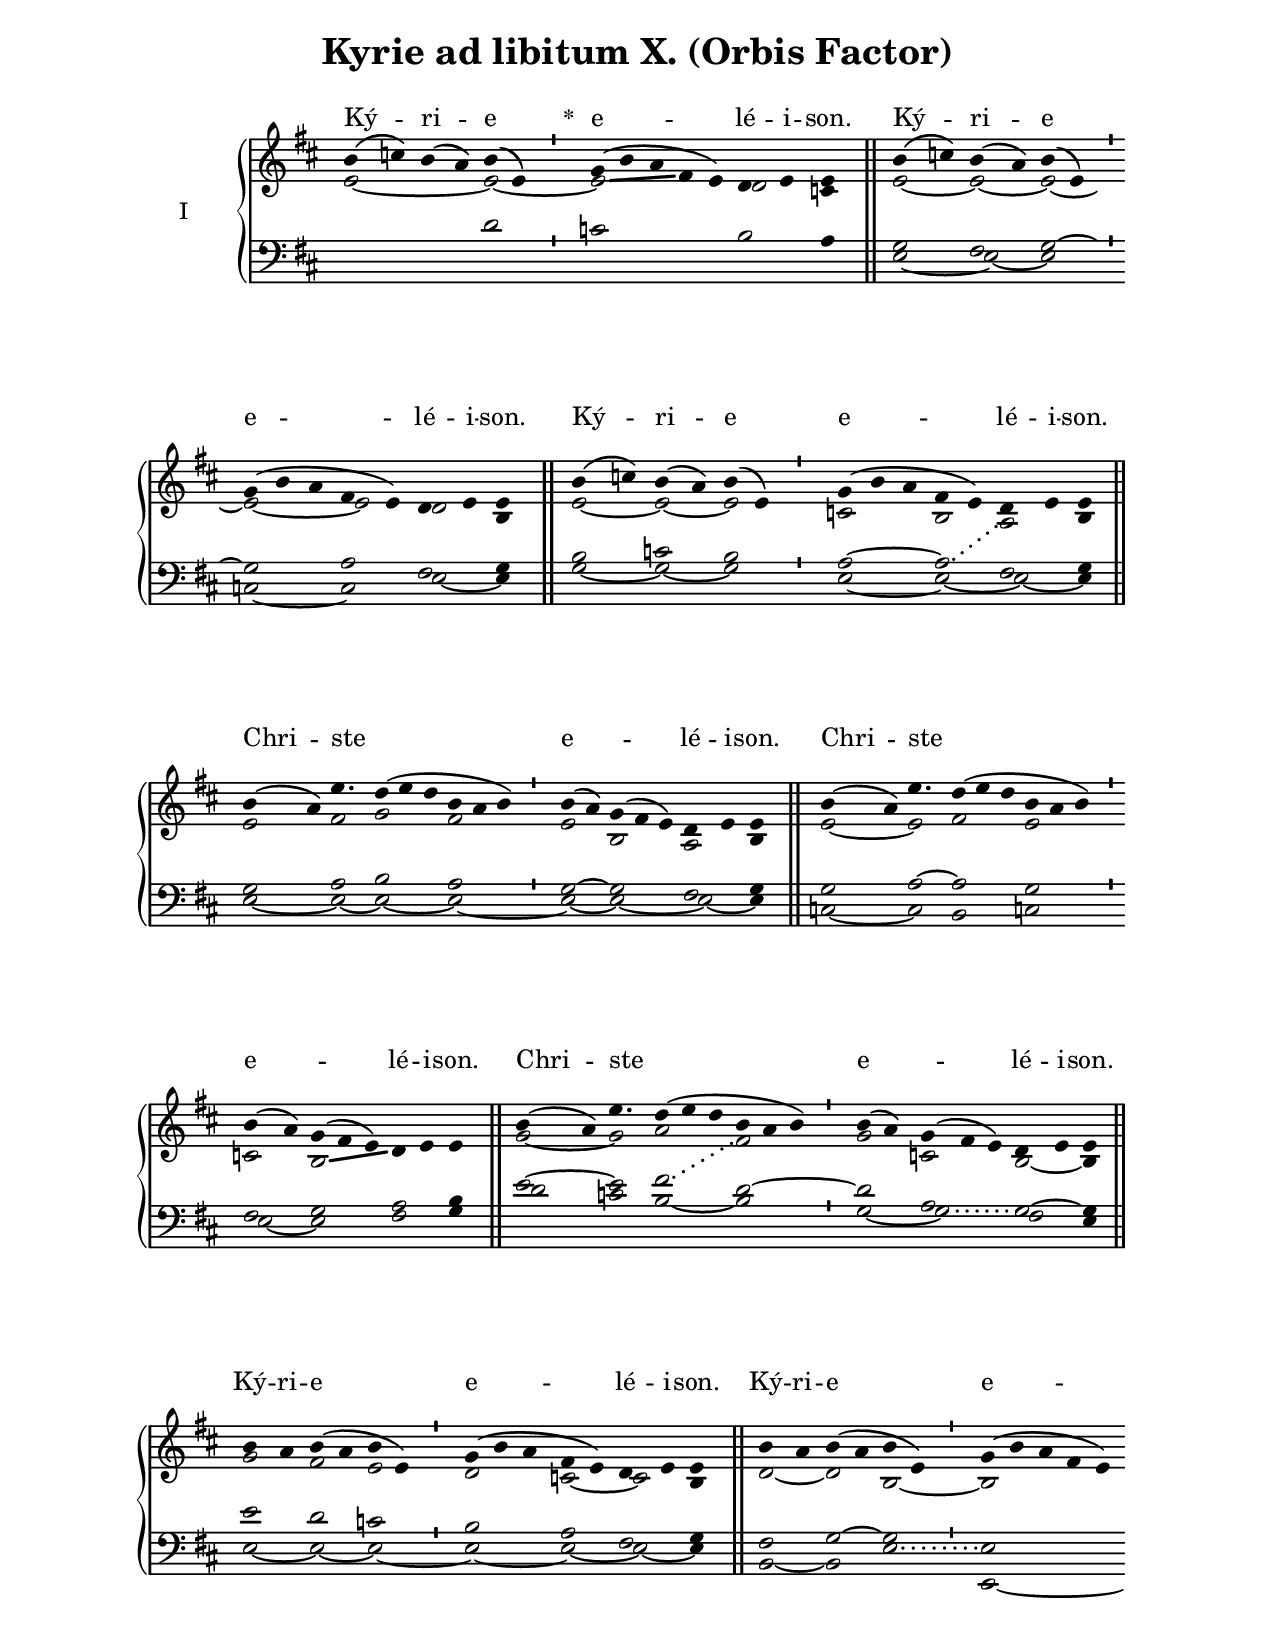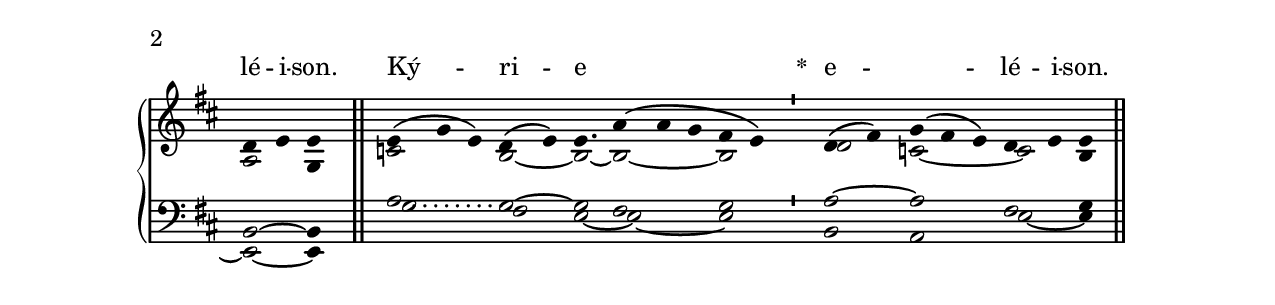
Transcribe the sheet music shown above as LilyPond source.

\version "2.18"
\include "gregorian.ly"
\include "noh2.ily"

%Page reference: page v.137
%(volume.page)

global = {
 \key e \dorian
 \cadenzaOn 
 \override Glissando #'thickness = #2.0
}

\header {
  title = \markup \center-column {"Kyrie ad libitum X. (Orbis Factor)" \vspace #1 }
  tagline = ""
  composer = ""
}

\paper {
 #(include-special-characters)
  oddHeaderMarkup = \markup \fill-line {
    \line {}
    \center-column {
      \on-the-fly #first-page     " "
      \on-the-fly #not-first-page " "
    }
    \line { \on-the-fly #print-page-number-check-first \fromproperty #'page:page-number-string }
  }
  evenHeaderMarkup = \markup \fill-line {
    \line { \on-the-fly #print-page-number-check-first \fromproperty #'page:page-number-string }
    \center-column { " " }
    \line {}
  }
}

chantText = \lyricmode {
Ký -- ri -- e 
\set stanza = " * " e -- lé -- i -- son. 
Ký -- ri -- e e -- lé -- i -- son. 
Ký -- ri -- e e -- lé -- i -- son. 
Chri -- ste _ e -- _ lé -- i -- son. 
Chri -- ste _ e -- _ lé -- i -- son. 
Chri -- ste _ e -- _ lé -- i -- son. 
Ký -- ri -- e e -- lé -- i -- son. 
Ký -- ri -- e e -- lé -- i -- son. 
Ký -- ri -- e _ 
\set stanza = " * " e -- _ lé -- i -- son. }

chantMusic = {
\tieDown    b'4 ( c''4) b'4 ( a'4) b'4 ( e'4) \divisioMinima
 g'4 ( b'4 a'4 fis'4 e'4) d'4 e'4 e'4 \finalis
   b'4 ( c''4) b'4 ( a'4) b'4 ( e'4) \divisioMinima
 \forceBreak
 g'4 ( b'4 a'4 fis'4 e'4) d'4 e'4 e'4 \finalis
   b'4 ( c''4) b'4 ( a'4) b'4 ( e'4) \divisioMinima
 g'4 ( b'4 a'4 fis'4 e'4) d'4 e'4 e'4 \finalis
 \forceBreak
 b'4 ( a'4) e''4. d''4 ( e''4 d''4 b'4 a'4 b'4) \divisioMinima
 b'4 ( a'4) g'4 ( fis'4 e'4) d'4 e'4 e'4 \finalis
 b'4 ( a'4) e''4. d''4 ( e''4 d''4 b'4 a'4 b'4) \divisioMinima
 \forceBreak
 b'4 ( a'4) g'4 ( fis'4 e'4) d'4 e'4 e'4 \finalis
 b'4 ( a'4) e''4. d''4 ( e''4 d''4 b'4 a'4 b'4) \divisioMinima
 b'4 ( a'4) g'4 ( fis'4 e'4) d'4 e'4 e'4 \finalis
 \forceBreak
 b'4 a'4 b'4 ( a'4 b'4 e'4) \divisioMinima
 g'4 ( b'4 a'4 fis'4 e'4) d'4 e'4 e'4 \finalis
 b'4 a'4 b'4 ( a'4 b'4 e'4) \divisioMinima
 g'4 ( b'4 a'4 fis'4 e'4) \forceBreak
 d'4 e'4 e'4 \finalis
 e'4 ( g'4 e'4) d'4 ( e'4) e'4. a'4 ( a'4 g'4 fis'4 e'4) \divisioMinima
 d'4 ( fis'4) g'4 ( fis'4 e'4) d'4 e'4 e'4 \finalis

}

altoMusic = {
e'2*4/2 ~ e'2 ~ \divisioMinima
e'2*3/2 -\tweak Glissando.Y-offset #-0.8 \glissando fis'4 e'4 d'2 c'4 e'2 ~ e'2 ~ e'2 ~ \divisioMinima
e'2*3/2 ~ e'2 d'2 b4 e'2 ~ e'2 ~ e'2 \divisioMinima
c'2*3/2 b2 a2 b4 \finalis
e'2 fis'2*3/4 g'2*3/2 fis'2*3/2 \divisioMinima
e'2 b2*3/2 a2 b4 \finalis
e'2 ~ e'2*3/4 fis'2*3/2 e'2*3/2 \divisioMinima
c'2 b2*3/2 -\tweak Glissando.Y-offset #-0.8 \glissando d'4 r2 \finalis
g'2 ~ g'2*3/4 a'2*3/2 fis'2*3/2 \divisioMinima
g'2 c'2*3/2 b2 ~ b4 \finalis
g'2 fis'2 e'2 \divisioMinima
d'2*3/2 c'2 ~ c'2 b4 \finalis
d'2 ~ d'2 b2 ~ \divisioMinima
b2*5/2 a2 g4 \finalis
c'2*3/2 b2 ~ b2*3/4 ~ b2*3/2 ~ b2 \divisioMinima
d'2 c'2*3/2 ~ c'2 b4 \finalis
}

tenorMusic = {
r2*4/2 d'2 \divisioMinima
c'2*5/2 b2 a4 g2 fis2 g2 ~ \divisioMinima
g2*3/2 a2 fis2 g4 b2 c'2 b2 \divisioMinima
a2*3/2 ~ a2 fis2 g4 \finalis
g2 a2*3/4 b2*3/2 a2*3/2 \divisioMinima
g2 ~ g2*3/2 fis2 g4 \finalis
g2 a2*3/4 ~ a2*3/2 g2*3/2 \divisioMinima
fis2 g2*3/2 a2 b4 \finalis
e'2 ~ e'2*3/4 fis'2*3/2 d'2*3/2 ~ \divisioMinima
d'2 a2*3/2 g2 ~ g4 \finalis
e'2 d'2 c'2 \divisioMinima
b2*3/2 a2 fis2 g4 \finalis
fis2 g2 ~ g2 \divisioMinima
e2*5/2 b,2 ~ b,4 \finalis
a2*3/2 g2 ~ g2*3/4 fis2*3/2 g2 \divisioMinima
a2 ~ a2*3/2 fis2 g4 \finalis
}

bassMusic = {
r2*6/2 \divisioMinima
r2*5/2 r2*3/2 e2 ~ e2 ~ e2 \divisioMinima
c2*3/2 ~ c2 e2 ~ e4 g2 ~ g2 ~ g2 \divisioMinima
e2*3/2 ~ e2 ~ e2 ~ e4 \finalis
e2 ~ e2*3/4 ~ e2*3/2 ~ e2*3/2 ~ \divisioMinima
e2 ~ e2*3/2 ~ e2 ~ e4 \finalis
c2 ~ c2*3/4 b,2*3/2 c2*3/2 \divisioMinima
e2 ~ e2*3/2 fis2 g4 \finalis
d'2 c'2*3/4 b2*3/2 ~ b2*3/2 \divisioMinima
g2 ~ g2*3/2 fis2 e4 \finalis
e2 ~ e2 ~ e2 ~ \divisioMinima
e2*3/2 ~ e2 ~ e2 ~ e4 \finalis
b,2 ~ b,2 e2 \divisioMinima
e,2*5/2 ~ e,2 ~ e,4 \finalis
g2*3/2 fis2 e2*3/4 ~ e2*3/2 ~ e2 \divisioMinima
b,2 a,2*3/2 e2 ~ e4 \finalis
}

voiceLines = {
\voiceLineStyle


s2*37/2
\allowVoiceLineBreak
\voiceLine "down" "up" a2*2/2 a2*1/2


s2*81/4
\allowVoiceLineBreak
\voiceLine "down" "up" fis'2*3/2 fis'2*1/2


s2*4/2
\allowVoiceLineBreak
\voiceLine "down" "down" g2*3/2 g2*1/2


s2*20/2
\allowVoiceLineBreak
\voiceLine "down" "down" e2*2/2 e2*1/2


s2*7/2
\allowVoiceLineBreak
\voiceLine "down" "down" g2*3/2 g2*1/2


}

\score{
  <<
    \new GrandStaff <<
      \set GrandStaff.autoBeaming = ##f
      \set GrandStaff.instrumentName = \markup \center-column {
        "I"
      }
      \new Staff = up <<
        \new Voice = "chant" {
          \voiceOne \global \chantMusic
        }
        \new Voice {
          \voiceTwo \global \altoMusic
        }
      >>

      \new Staff = down <<
        \clef bass
        \new Voice {
          \voiceOne \global \tenorMusic
        }
        \new Voice {
          \voiceTwo \global \bassMusic
        }
	\new Voice {
        \voiceThree \global \voiceLines
        }
      >>
    >>
    \new Lyrics \lyricsto chant {
      \chantText
    }
  >>
  \layout{
  }
  \midi{
    \tempo 4 = 125
  }
}
